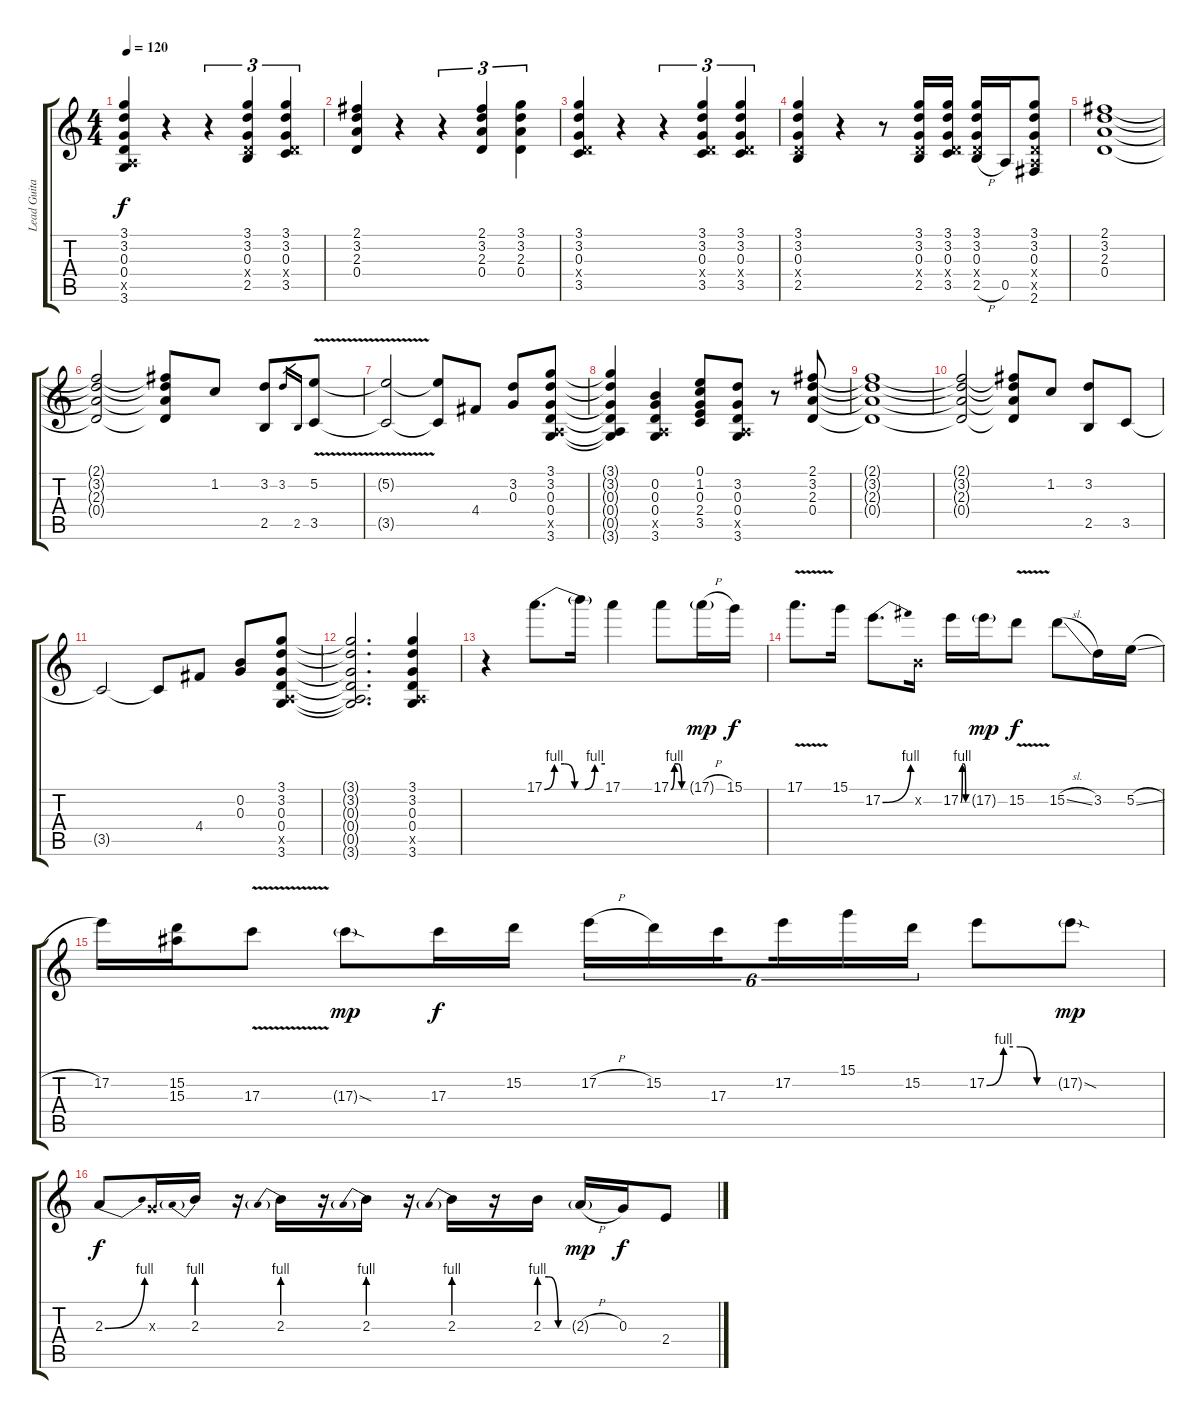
\track ("Lead Guitar" "Lead Guita") {instrument distortionguitar}
\staff {score tabs}
\tuning (E4 B3 G3 D3 A2 E2) {hide}
\ts (4 4)
\tempo 120
\clef g2
\ks c
(3.1 3.2 0.3 0.4 0.5{x} 3.6).4{dy f} r.4 r.4{tu (3 2)} (3.1 3.2 0.3 0.4{x} 2.5).4{tu (3 2)} (3.1 3.2 0.3 0.4{x} 3.5).4{tu (3 2)} |
(2.1 3.2 2.3 0.4).4 r.4 r.4{tu (3 2)} (2.1 3.2 2.3 0.4).4{tu (3 2)} (3.1 3.2 2.3 0.4).4{tu (3 2)} |
(3.1 3.2 0.3 0.4{x} 3.5).4 r.4 r.4{tu (3 2)} (3.1 3.2 0.3 0.4{x} 3.5).4{tu (3 2)} (3.1 3.2 0.3 0.4{x} 3.5).4{tu (3 2)} |
(3.1 3.2 0.3 0.4{x} 2.5).4 r.4 r.8 (3.1 3.2 0.3 0.4{x} 2.5).16 (3.1 3.2 0.3 0.4{x} 3.5).16 (3.1 3.2 0.3 0.4{x} 2.5{h}).16 0.5.16 (3.1 3.2 0.3 0.4{x} 0.5{x} 2.6).8 |
(2.1 3.2 2.3 0.4).1 |
(2.1{t} 3.2{t} 2.3{t} 0.4{t}).2 (2.1{t} 3.2{t} 2.3{t} 0.4{t}).8 1.2.8 (3.2 2.5).8 3.2.16{gr} 2.5.16{gr} (5.2 3.5{v}).8 |
(5.2{t} 3.5{t}).2 (5.2{t} 3.5{t}).8 4.4.8 (3.2 0.3).8 (3.1 3.2 0.3 0.4 0.5{x} 3.6).8 |
(3.1{t} 3.2{t} 0.3{t} 0.4{t} 0.5{t} 3.6{t}).4 (0.2 0.3 0.4 0.5{x} 3.6).4 (0.1 1.2 0.3 2.4 3.5).8 (3.2 0.3 0.4 0.5{x} 3.6).8 r.8 (2.1 3.2 2.3 0.4).8 |
(2.1{t} 3.2{t} 2.3{t} 0.4{t}).1 |
(2.1{t} 3.2{t} 2.3{t} 0.4{t}).2 (2.1{t} 3.2{t} 2.3{t} 0.4{t}).8 1.2.8 (3.2 2.5).8 3.5.8 |
3.5{t}.2 3.5{t}.8 4.4.8 (0.2 0.3).8 (3.1 3.2 0.3 0.4 0.5{x} 3.6).8 |
(3.1{t} 3.2{t} 0.3{t} 0.4{t} 0.5{t} 3.6{t}).2{d} (3.1 3.2 0.3 0.4 0.5{x} 3.6).4 |
r.4{volume 16 balance 8 instrument overdrivenguitar} 17.1{be (custom 0 0 10 4 20 4 30 0 40 0 50 4 60 4)}.8{d} 17.1{t}.16 17.1.4 17.1{be (custom 0 0 15 4 30 4 45 0 60 0)}.8 17.1{h g}.16{dy mp} 15.1.16{dy f} |
17.1{v}.8{d} 15.1.16 17.2{be (bend 0 0 60 4)}.8{d} 0.2{x}.16 17.2{be (custom 0 0 15 4 30 4 45 0 60 0)}.16 17.2{g}.16{dy mp} 15.2{v}.8{dy f} 15.2{sl}.8 3.2.16 5.2{sl}.16 |
17.2.16 (15.2 15.3).16 17.3{v}.8 17.3{sod g}.8{dy mp} 17.3.16{dy f} 15.2.16 17.2{h}.16{tu (6 4)} 15.2.16{tu (6 4)} 17.3.16{tu (6 4) beam splitsecondary} 17.2.16{tu (6 4)} 15.1.16{tu (6 4)} 15.2.16{tu (6 4)} 17.2{be (custom 0 0 15 4 30 4 45 0 60 0)}.8 17.2{sod g}.8{dy mp} |
2.3{be (bend 0 0 60 4)}.8{dy f} 0.3{x}.16 2.3{be (prebend 0 4 60 4)}.16 r.16 2.3{be (prebend 0 4 60 4)}.16 r.16 2.3{be (prebend 0 4 60 4)}.16 r.16 2.3{be (prebend 0 4 60 4)}.16 r.16 2.3{be (custom 0 4 20 4 40 0 60 0)}.16 2.3{h g}.16{dy mp} 0.3.16{dy f} 2.4.8
